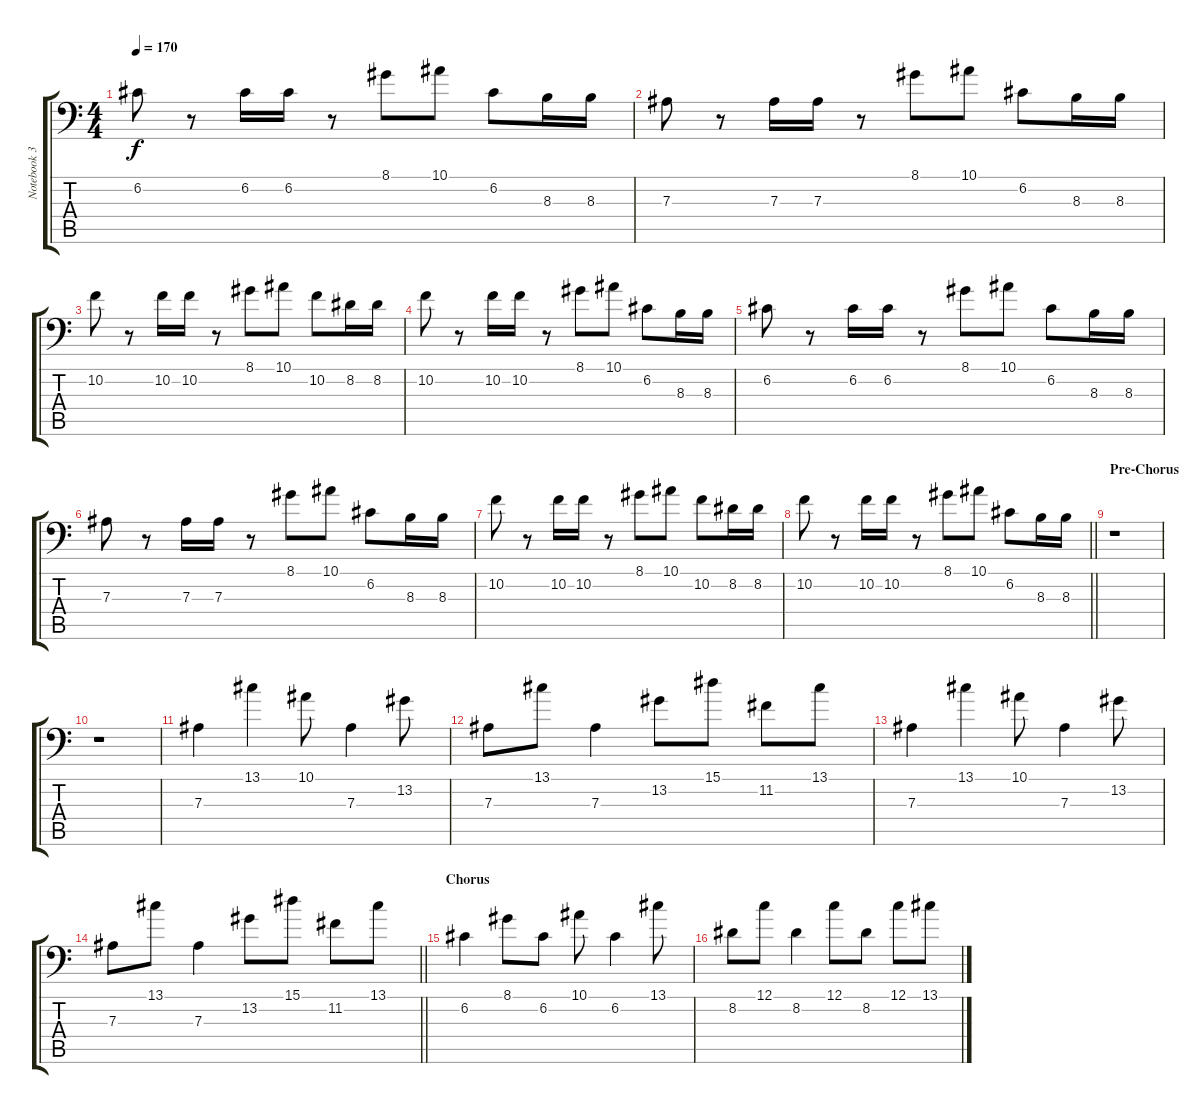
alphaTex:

\track ("Notebook 3" "Notebook 3") {instrument lead2sawtooth}
\staff {score tabs}
\tuning (C4 G3 Eb3 Bb2 F2 Bb1) {hide}
\ts (4 4)
\tempo 170
\clef f4
\ks c
6.2.8{dy f} r.8 6.2.16 6.2.16 r.8 8.1.8 10.1.8 6.2.8 8.3.16 8.3.16 |
7.3.8 r.8 7.3.16 7.3.16 r.8 8.1.8 10.1.8 6.2.8 8.3.16 8.3.16 |
10.2.8 r.8 10.2.16 10.2.16 r.8 8.1.8 10.1.8 10.2.8 8.2.16 8.2.16 |
10.2.8 r.8 10.2.16 10.2.16 r.8 8.1.8 10.1.8 6.2.8 8.3.16 8.3.16 |
6.2.8 r.8 6.2.16 6.2.16 r.8 8.1.8 10.1.8 6.2.8 8.3.16 8.3.16 |
7.3.8 r.8 7.3.16 7.3.16 r.8 8.1.8 10.1.8 6.2.8 8.3.16 8.3.16 |
10.2.8 r.8 10.2.16 10.2.16 r.8 8.1.8 10.1.8 10.2.8 8.2.16 8.2.16 |
\barLineRight lightlight
10.2.8 r.8 10.2.16 10.2.16 r.8 8.1.8 10.1.8 6.2.8 8.3.16 8.3.16 |
\section ("" "Pre-Chorus")
r.1 |
r.1 |
7.3.4 13.1.4 10.1.8 7.3.4 13.2.8 |
7.3.8 13.1.8 7.3.4 13.2.8 15.1.8 11.2.8 13.1.8 |
7.3.4 13.1.4 10.1.8 7.3.4 13.2.8 |
\barLineRight lightlight
7.3.8 13.1.8 7.3.4 13.2.8 15.1.8 11.2.8 13.1.8 |
\section ("" "Chorus")
6.2.4 8.1.8 6.2.8 10.1.8 6.2.4 13.1.8 |
8.2.8 12.1.8 8.2.4 12.1.8 8.2.8 12.1.8 13.1.8
